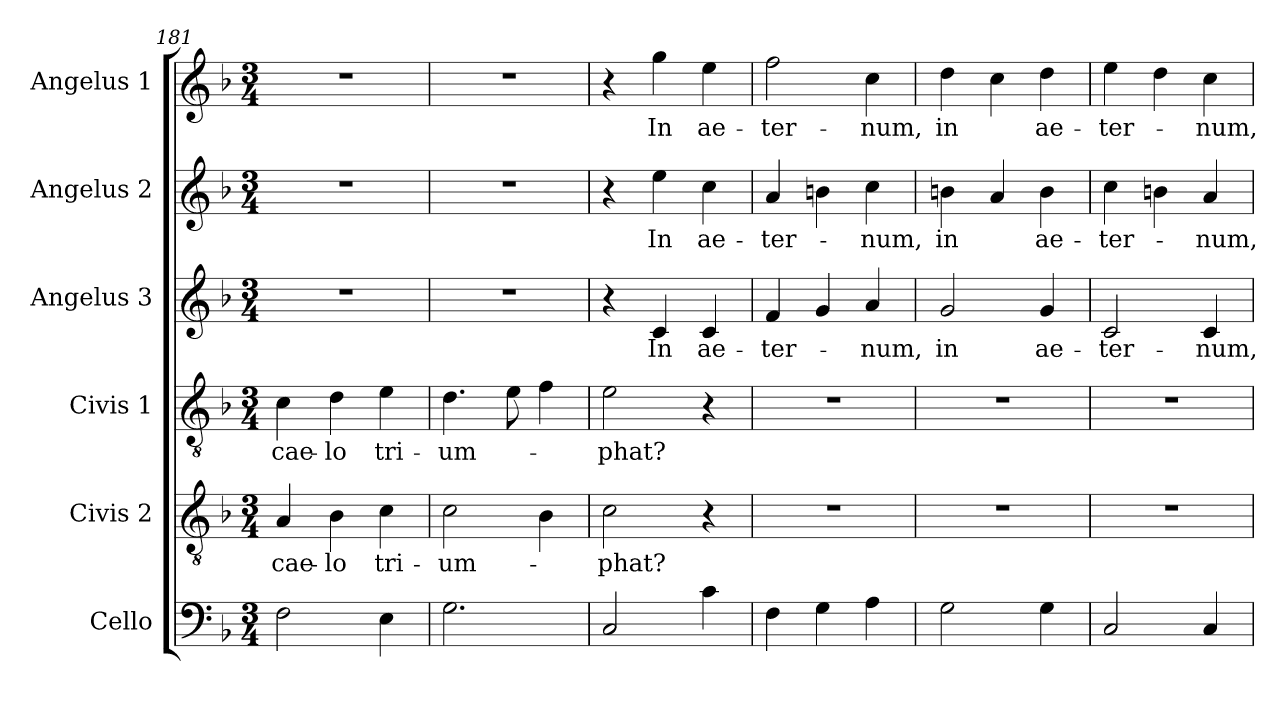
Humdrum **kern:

**kern	**kern	**text	**kern	**text	**kern	**text	**kern	**text	**kern	**text
*part6	*part5	*part5	*part4	*part4	*part3	*part3	*part2	*part2	*part1	*part1
*staff6	*staff5	*staff5	*staff4	*staff4	*staff3	*staff3	*staff2	*staff2	*staff1	*staff1
*I"Cello	*I"Civis 2	*	*I"Civis 1	*	*I"Angelus 3	*	*I"Angelus 2	*	*I"Angelus 1	*
*	*I'Cv 2	*	*I'Cv 1	*	*I'An 3	*	*I'An 2	*	*I'An 1	*
*clefF4	*clefGv2	*	*clefGv2	*	*clefG2	*	*clefG2	*	*clefG2	*
*k[b-]	*k[b-]	*	*k[b-]	*	*k[b-]	*	*k[b-]	*	*k[b-]	*
*F:	*F:	*	*F:	*	*F:	*	*F:	*	*F:	*
*M3/4	*M3/4	*	*M3/4	*	*M3/4	*	*M3/4	*	*M3/4	*
=181	=181	=181	=181	=181	=181	=181	=181	=181	=181	=181
!	!	!LO:LY:b	!	!	!	!	!	!	!	!
!	!	!	!	!LO:LY:b	!	!	!	!	!	!
2F\	4A/	cae-	4c\	cae-	2.r	.	2.r	.	2.r	.
!	!	!LO:LY:b	!	!	!	!	!	!	!	!
!	!	!	!	!LO:LY:b	!	!	!	!	!	!
.	4B-\	-lo	4d\	-lo	.	.	.	.	.	.
!	!	!LO:LY:b	!	!	!	!	!	!	!	!
!	!	!	!	!LO:LY:b	!	!	!	!	!	!
4E\	4c\	tri-	4e\	tri-	.	.	.	.	.	.
=182	=182	=182	=182	=182	=182	=182	=182	=182	=182	=182
!	!	!LO:LY:b	!	!	!	!	!	!	!	!
!	!	!	!	!LO:LY:b	!	!	!	!	!	!
2.G\	2c\	-um-	4.d\	-um-	2.r	.	2.r	.	2.r	.
.	.	.	8e\	.	.	.	.	.	.	.
.	4B-\	.	4f\	.	.	.	.	.	.	.
=183	=183	=183	=183	=183	=183	=183	=183	=183	=183	=183
!	!	!LO:LY:b	!	!	!	!	!	!	!	!
!	!	!	!	!LO:LY:b	!	!	!	!	!	!
2C/	2c\	-phat?	2e\	-phat?	4r	.	4r	.	4r	.
!	!	!	!	!	!	!LO:LY:b	!	!	!	!
!	!	!	!	!	!	!	!	!LO:LY:b	!	!
!	!	!	!	!	!	!	!	!	!	!LO:LY:b
.	.	.	.	.	4c/	In	4ee\	In	4gg\	In
!	!	!	!	!	!	!LO:LY:b	!	!	!	!
!	!	!	!	!	!	!	!	!LO:LY:b	!	!
!	!	!	!	!	!	!	!	!	!	!LO:LY:b
4c\	4r	.	4r	.	4c/	ae-	4cc\	ae-	4ee\	ae-
=184	=184	=184	=184	=184	=184	=184	=184	=184	=184	=184
!	!	!	!	!	!	!LO:LY:b	!	!	!	!
!	!	!	!	!	!	!	!	!LO:LY:b	!	!
!	!	!	!	!	!	!	!	!	!	!LO:LY:b
4F\	2.r	.	2.r	.	4f/	-ter-	4a/	-ter-	2ff\	-ter-
4G\	.	.	.	.	4g/	.	4bn\	.	.	.
!	!	!	!	!	!	!LO:LY:b	!	!	!	!
!	!	!	!	!	!	!	!	!LO:LY:b	!	!
!	!	!	!	!	!	!	!	!	!	!LO:LY:b
4A\	.	.	.	.	4a/	-num,	4cc\	-num,	4cc\	-num,
=185	=185	=185	=185	=185	=185	=185	=185	=185	=185	=185
!	!	!	!	!	!	!LO:LY:b	!	!	!	!
!	!	!	!	!	!	!	!	!LO:LY:b	!	!
!	!	!	!	!	!	!	!	!	!	!LO:LY:b
2G\	2.r	.	2.r	.	2g/	in	4bn\	in	4dd\	in
.	.	.	.	.	.	.	4a/	.	4cc\	.
!	!	!	!	!	!	!LO:LY:b	!	!	!	!
!	!	!	!	!	!	!	!	!LO:LY:b	!	!
!	!	!	!	!	!	!	!	!	!	!LO:LY:b
4G\	.	.	.	.	4g/	ae-	4b\	ae-	4dd\	ae-
=186	=186	=186	=186	=186	=186	=186	=186	=186	=186	=186
!	!	!	!	!	!	!LO:LY:b	!	!	!	!
!	!	!	!	!	!	!	!	!LO:LY:b	!	!
!	!	!	!	!	!	!	!	!	!	!LO:LY:b
2C/	2.r	.	2.r	.	2c/	-ter-	4cc\	-ter-	4ee\	-ter-
.	.	.	.	.	.	.	4bn\	.	4dd\	.
!	!	!	!	!	!	!LO:LY:b	!	!	!	!
!	!	!	!	!	!	!	!	!LO:LY:b	!	!
!	!	!	!	!	!	!	!	!	!	!LO:LY:b
4C/	.	.	.	.	4c/	-num,	4a/	-num,	4cc\	-num,
=	=	=	=	=	=	=	=	=	=	=
*-	*-	*-	*-	*-	*-	*-	*-	*-	*-	*-
